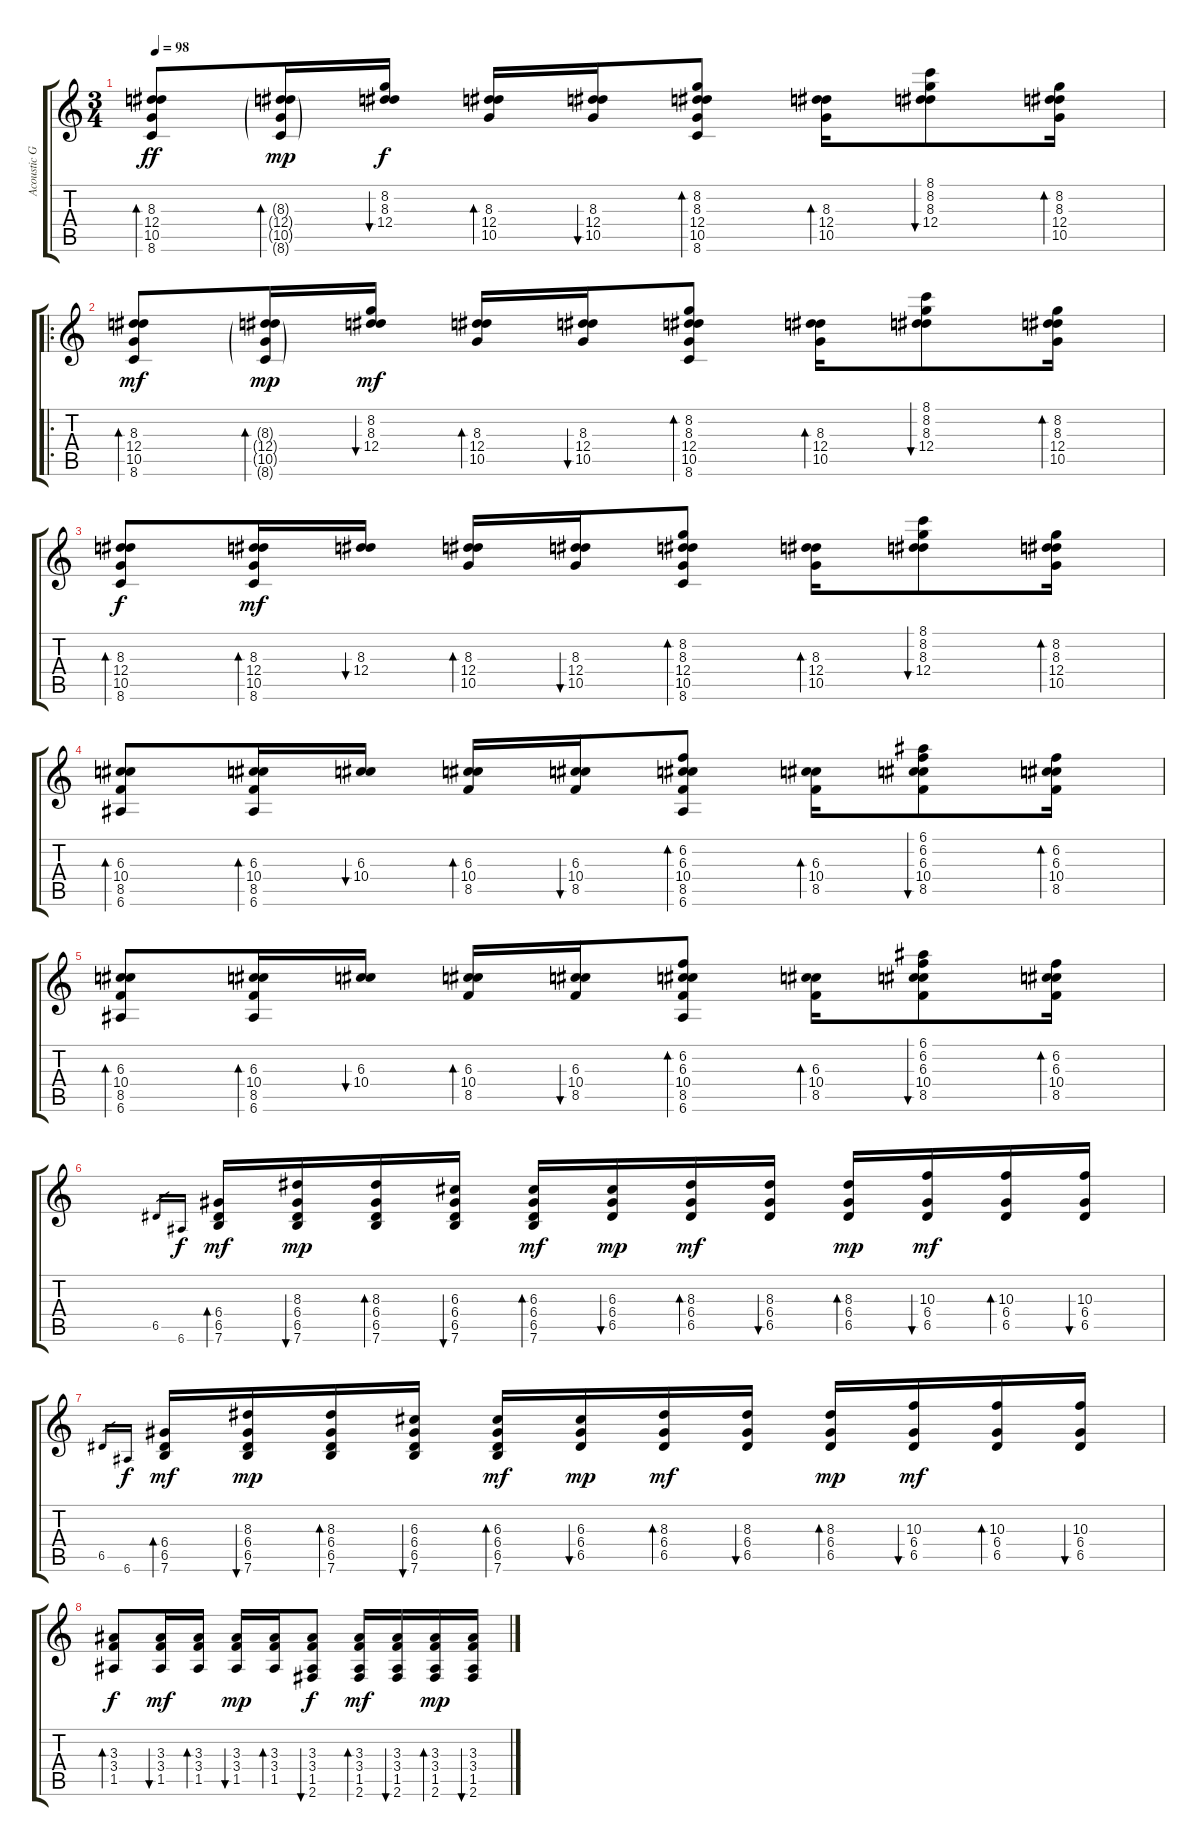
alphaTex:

\track ("Acoustic Guitar" "Acoustic G") {instrument acousticguitarsteel}
\staff {score tabs}
\tuning (E4 B3 G3 D3 A2 E2) {hide}
\ts (3 4)
\tempo 98
\clef g2
\ks c
(8.3 12.4 10.5 8.6).8{bd 60 dy ff} (8.3{g} 12.4{g} 10.5{g} 8.6{g}).16{bd 60 dy mp} (8.2 8.3 12.4).16{bu 60 dy f} (8.3 12.4 10.5).16{bd 60} (8.3 12.4 10.5).16{bu 60} (8.2 8.3 12.4 10.5 8.6).8{bd 60} (8.3 12.4 10.5).16{bd 60} (8.1 8.2 8.3 12.4).8{bu 60} (8.2 8.3 12.4 10.5).16{bd 60} |
\ro
(8.3 12.4 10.5 8.6).8{bd 60 dy mf volume 15 instrument electricguitarjazz} (8.3{g} 12.4{g} 10.5{g} 8.6{g}).16{bd 60 dy mp} (8.2 8.3 12.4).16{bu 60 dy mf} (8.3 12.4 10.5).16{bd 60} (8.3 12.4 10.5).16{bu 60} (8.2 8.3 12.4 10.5 8.6).8{bd 60} (8.3 12.4 10.5).16{bd 60} (8.1 8.2 8.3 12.4).8{bu 60} (8.2 8.3 12.4 10.5).16{bd 60} |
(8.3 12.4 10.5 8.6).8{bd 60 dy f} (8.3 12.4 10.5 8.6).16{bd 60 dy mf} (8.3 12.4).16{bu 60} (8.3 12.4 10.5).16{bd 60} (8.3 12.4 10.5).16{bu 60} (8.2 8.3 12.4 10.5 8.6).8{bd 60} (8.3 12.4 10.5).16{bd 60} (8.1 8.2 8.3 12.4).8{bu 60} (8.2 8.3 12.4 10.5).16{bd 60} |
(6.3 10.4 8.5 6.6).8{bd 60} (6.3 10.4 8.5 6.6).16{bd 60} (6.3 10.4).16{bu 60} (6.3 10.4 8.5).16{bd 60} (6.3 10.4 8.5).16{bu 60} (6.2 6.3 10.4 8.5 6.6).8{bd 60} (6.3 10.4 8.5).16{bd 60} (6.1 6.2 6.3 10.4 8.5).8{bu 60} (6.2 6.3 10.4 8.5).16{bd 60} |
(6.3 10.4 8.5 6.6).8{bd 60} (6.3 10.4 8.5 6.6).16{bd 60} (6.3 10.4).16{bu 60} (6.3 10.4 8.5).16{bd 60} (6.3 10.4 8.5).16{bu 60} (6.2 6.3 10.4 8.5 6.6).8{bd 60} (6.3 10.4 8.5).16{bd 60} (6.1 6.2 6.3 10.4 8.5).8{bu 60} (6.2 6.3 10.4 8.5).16{bd 60} |
6.5.16{gr} 6.6.16{gr dy f} (6.4 6.5 7.6).16{bd 30 dy mf} (8.3 6.4 6.5 7.6).16{bu 30 dy mp} (8.3 6.4 6.5 7.6).16{bd 30} (6.3 6.4 6.5 7.6).16{bu 30} (6.3 6.4 6.5 7.6).16{bd 30 dy mf} (6.3 6.4 6.5).16{bu 30 dy mp} (8.3 6.4 6.5).16{bd 30 dy mf} (8.3 6.4 6.5).16{bu 30} (8.3 6.4 6.5).16{bd 30 dy mp} (10.3 6.4 6.5).16{bu 30 dy mf} (10.3 6.4 6.5).16{bd 30} (10.3 6.4 6.5).16{bu 30} |
6.5.16{gr} 6.6.16{gr dy f} (6.4 6.5 7.6).16{bd 30 dy mf} (8.3 6.4 6.5 7.6).16{bu 30 dy mp} (8.3 6.4 6.5 7.6).16{bd 30} (6.3 6.4 6.5 7.6).16{bu 30} (6.3 6.4 6.5 7.6).16{bd 30 dy mf} (6.3 6.4 6.5).16{bu 30 dy mp} (8.3 6.4 6.5).16{bd 30 dy mf} (8.3 6.4 6.5).16{bu 30} (8.3 6.4 6.5).16{bd 30 dy mp} (10.3 6.4 6.5).16{bu 30 dy mf} (10.3 6.4 6.5).16{bd 30} (10.3 6.4 6.5).16{bu 30} |
(3.3 3.4 1.5).8{bd 60 dy f} (3.3 3.4 1.5).16{bu 60 dy mf} (3.3 3.4 1.5).16{bd 60} (3.3 3.4 1.5).16{bu 60 dy mp} (3.3 3.4 1.5).16{bd 60} (3.3 3.4 1.5 2.6).8{bu 60 dy f} (3.3 3.4 1.5 2.6).16{bd 60 dy mf} (3.3 3.4 1.5 2.6).16{bu 60} (3.3 3.4 1.5 2.6).16{bd 60 dy mp} (3.3 3.4 1.5 2.6).16{bu 60}
